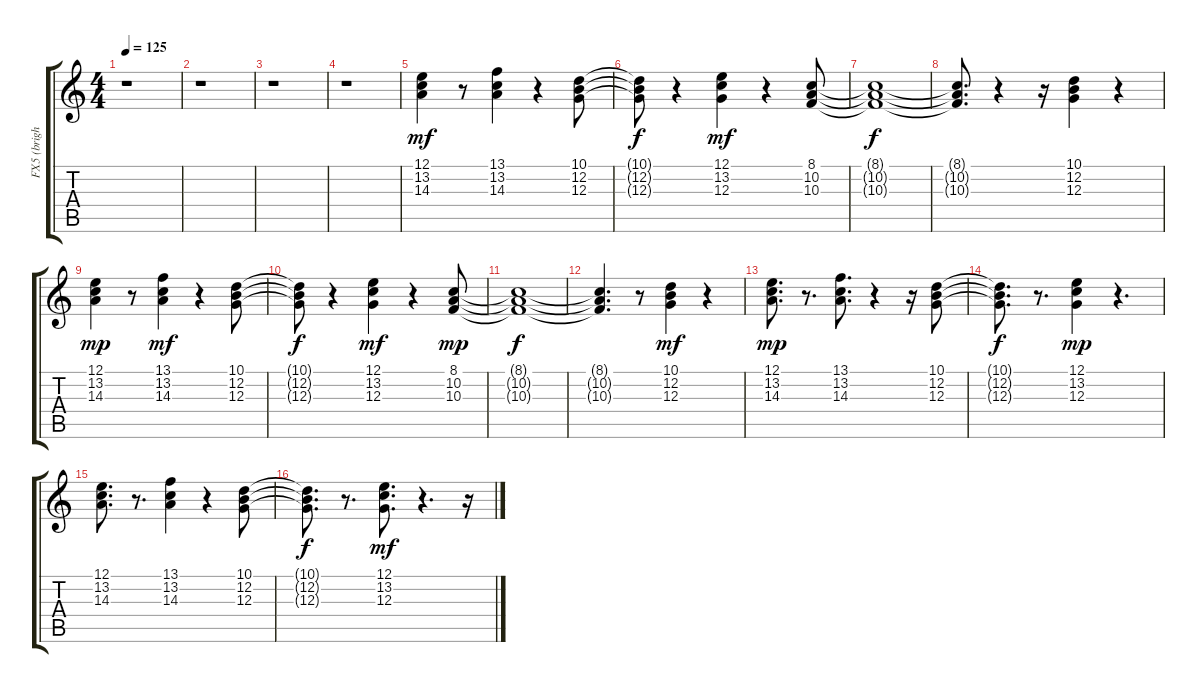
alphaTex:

\track ("FX5 (brightness)" "FX5 (brigh") {instrument fx5brightness}
\staff {score tabs}
\tuning (E4 B3 G3 D3 A2 E2) {hide}
\ts (4 4)
\tempo 125
\clef g2
\ks c
r.1{dy f} |
r.1 |
r.1 |
r.1 |
(12.1 13.2 14.3).4{dy mf} r.8 (13.1 13.2 14.3).4 r.4 (10.1 12.2 12.3).8 |
(10.1{t} 12.2{t} 12.3{t}).8{dy f} r.4 (12.1 13.2 12.3).4{dy mf} r.4 (8.1 10.2 10.3).8 |
(8.1{t} 10.2{t} 10.3{t}).1{dy f} |
(8.1{t} 10.2{t} 10.3{t}).8{d} r.4 r.16 (10.1 12.2 12.3).4 r.4 |
(12.1 13.2 14.3).4{dy mp} r.8 (13.1 13.2 14.3).4{dy mf} r.4 (10.1 12.2 12.3).8 |
(10.1{t} 12.2{t} 12.3{t}).8{dy f} r.4 (12.1 13.2 12.3).4{dy mf} r.4 (8.1 10.2 10.3).8{dy mp} |
(8.1{t} 10.2{t} 10.3{t}).1{dy f} |
(8.1{t} 10.2{t} 10.3{t}).4{d} r.8 (10.1 12.2 12.3).4{dy mf} r.4 |
(12.1 13.2 14.3).8{d dy mp} r.8{d} (13.1 13.2 14.3).8{d} r.4 r.16 (10.1 12.2 12.3).8 |
(10.1{t} 12.2{t} 12.3{t}).8{d dy f} r.8{d} (12.1 13.2 12.3).4{dy mp} r.4{d} |
(12.1 13.2 14.3).8{d} r.8{d} (13.1 13.2 14.3).4 r.4 (10.1 12.2 12.3).8 |
(10.1{t} 12.2{t} 12.3{t}).8{d dy f} r.8{d} (12.1 13.2 12.3).8{d dy mf} r.4{d} r.16
